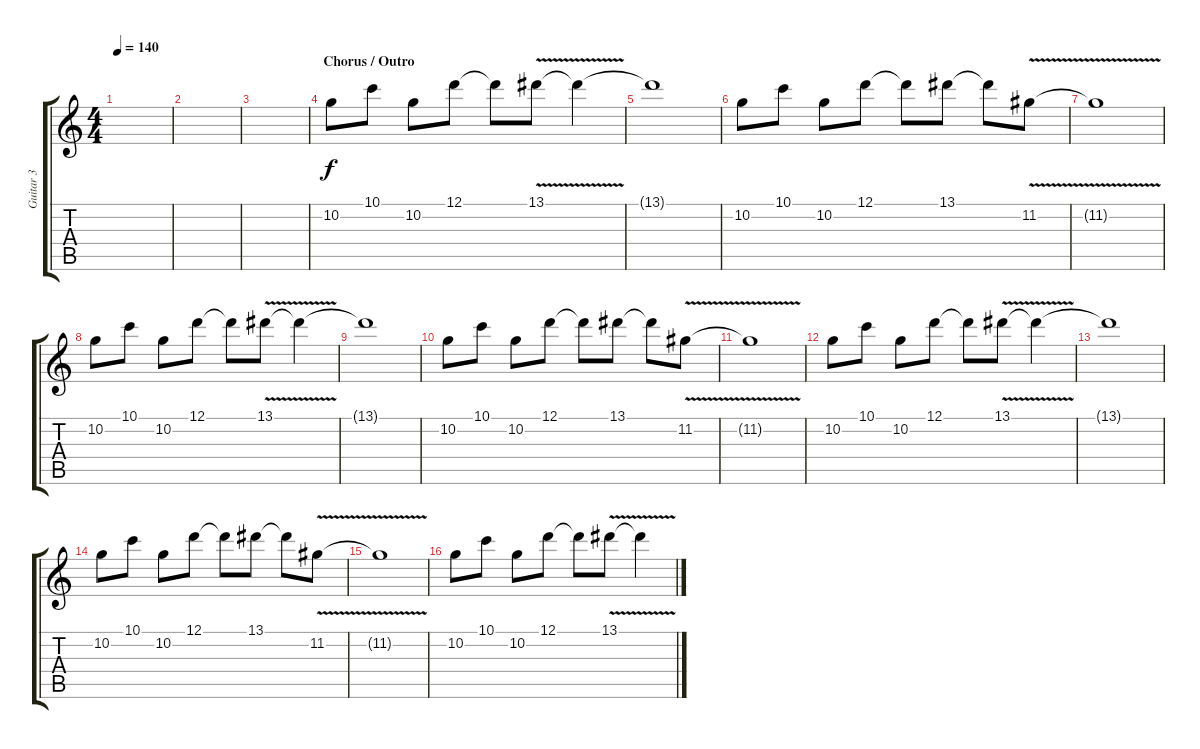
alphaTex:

\track ("Guitar 3" "Guitar 3") {instrument distortionguitar}
\staff {score tabs}
\tuning (D4 A3 F3 C3 G2 D2) {hide}
\ts (4 4)
\tempo 140
\clef g2
\ks c
|
|
|
\section ("" "Chorus / Outro")
10.2.8 10.1.8 10.2.8 12.1.8 12.1{t}.8 13.1{v}.8 13.1{t}.4 |
13.1{t}.1 |
10.2.8 10.1.8 10.2.8 12.1.8 12.1{t}.8 13.1.8 13.1{t}.8 11.2{v}.8 |
11.2{t}.1 |
10.2.8 10.1.8 10.2.8 12.1.8 12.1{t}.8 13.1{v}.8 13.1{t}.4 |
13.1{t}.1 |
10.2.8 10.1.8 10.2.8 12.1.8 12.1{t}.8 13.1.8 13.1{t}.8 11.2{v}.8 |
11.2{t}.1 |
10.2.8 10.1.8 10.2.8 12.1.8 12.1{t}.8 13.1{v}.8 13.1{t}.4 |
13.1{t}.1 |
10.2.8 10.1.8 10.2.8 12.1.8 12.1{t}.8 13.1.8 13.1{t}.8 11.2{v}.8 |
11.2{t}.1 |
10.2.8 10.1.8 10.2.8 12.1.8 12.1{t}.8 13.1{v}.8 13.1{t}.4
